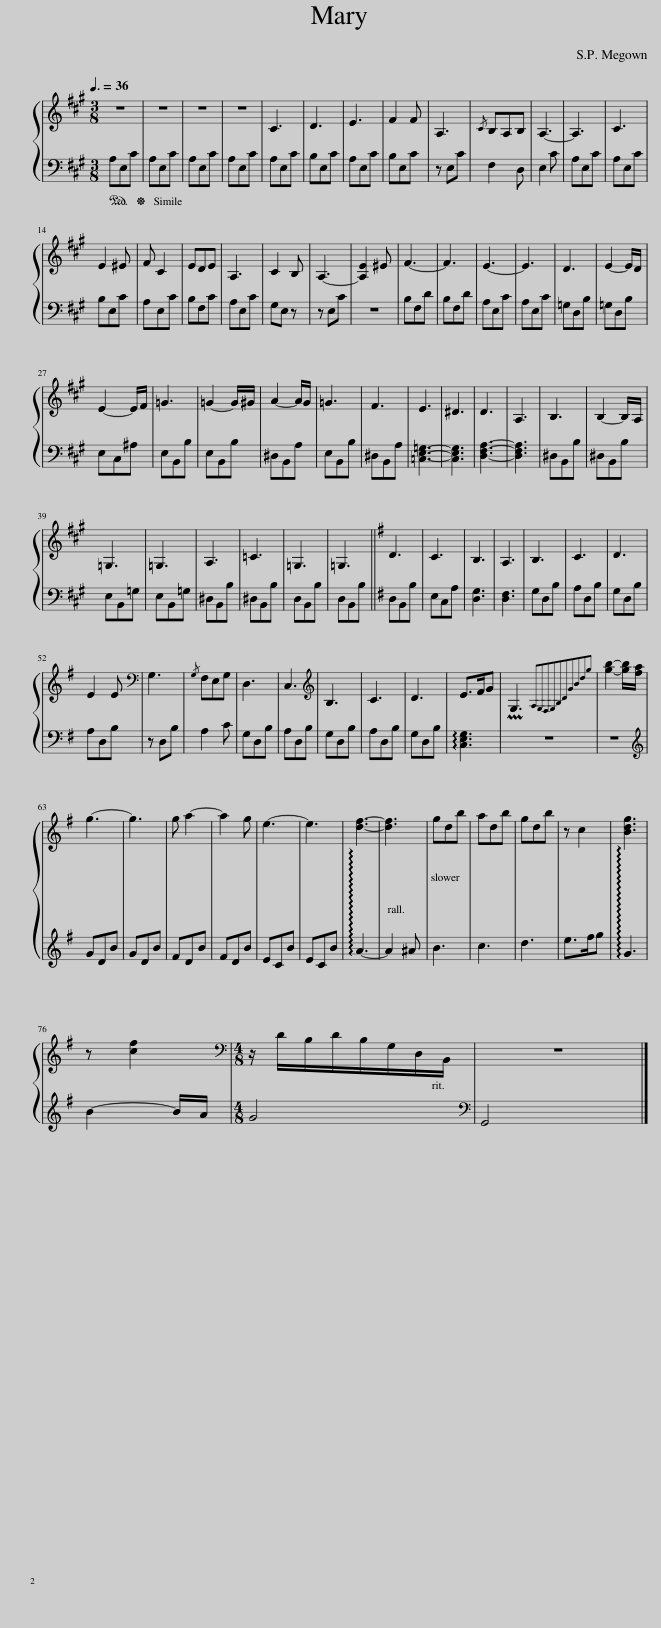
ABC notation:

X:1
%%score { 1 | 2 }
L:1/8
Q:3/8=36
M:3/8
I:linebreak $
K:A
V:1 treble
V:2 bass
V:1
 z3 | z3 | z3 | z3 | C3 | %5
 D3 | E3 | F2 F | A,3 |{/C} B,A,B, | %10
 A,3- | A,3 | C3 |$ E2 ^E | F C2 | %15
 EDE | A,3 | C2 B, | A,3- | [A,E]2 ^E | %20
 F3- | F3 | E3- | E3 | D3 | %25
 E2- E/D/ |$ E2- E/F/ | =G3 | =G2- G/^G/ | A2- A/G/ | %30
 =G3 | F3 | E3 | ^D3 | D3 | %35
 A,3 | B,3 | B,2- B,/A,/ |$ =G,3 | =G,3 | %40
 A,3 | =C3 | =G,3 | =G,3 ||[K:G] D3 | %45
 C3 | B,3 | A,3 | B,3 | C3 | %50
 D3 |$ E2 E |[K:bass] G,3 |{/G,} F,E,G, | D,3 | %55
 C,3 |[K:treble] B,3 | C3 | D3 | E>FG | %60
 PG,3{A,G,F,G,B,DGBdg} | [gb]2- [gb]/[fa]/ |$ g3- | g3 | g a2- | %65
 a2 g | e3- | e3 | [df]3- | [df]3 | %70
 gdb | adb | gdb | z c2 | [Bdg]3 |$ %75
 z [cf]2 |[M:4/8][K:bass] z/ D/B,/D/B,/G,/D,/B,,/ | z4 |] %78
V:2
!ped! A,E,C!ped-up! | A,E,C | A,E,C | A,E,C | A,E,C | %5
 B,E,C | A,E,C | B,E,C | z E,C | F,2 D, | %10
 E,2 C | A,E,C | A,E,C |$ B,E,C | A,E,C | %15
 B,F,C | A,E,C | G,E, z | z E,C | z3 | %20
 B,F,D | B,F,D | A,E,C | A,E,C | =G,D,B, | %25
 =G,D,B, |$ E,C,^A, | E,B,,B, | E,B,,B, | ^D,B,,A, | %30
 E,B,,B, | ^D,B,,A, | [=C,E,=G,]3- | [C,E,G,]3 | [D,F,A,]3- | %35
 [D,F,A,]3 | ^D,B,,B, | ^D,B,,B, |$ E,B,,=G, | E,B,,=G, | %40
 ^D,B,,B, | ^D,B,,B, | D,B,,B, | D,B,,B, ||[K:G] D,B,,B, | %45
 E,C,A, | [D,G,]3 | [D,F,]3 | G,D,B, | A,D,B, | %50
 G,D,B, |$ A,D,B, | z D,B, | A,2 C | G,D,B, | %55
 A,D,B, | G,D,B, | A,D,B, | G,D,B, | !arpeggio![C,E,G,]3 | %60
 z3 | z3 |$[K:treble] GDB | GDB | FDB | %65
 FDB | ECB | ECB | !arpeggio!A3- | A2 ^A | %70
 B3 | c3 | d3 | e>fg | !arpeggio!G3 |$ %75
 B2- B/A/ |[M:4/8] G4 |[K:bass] G,,4 |] %78
